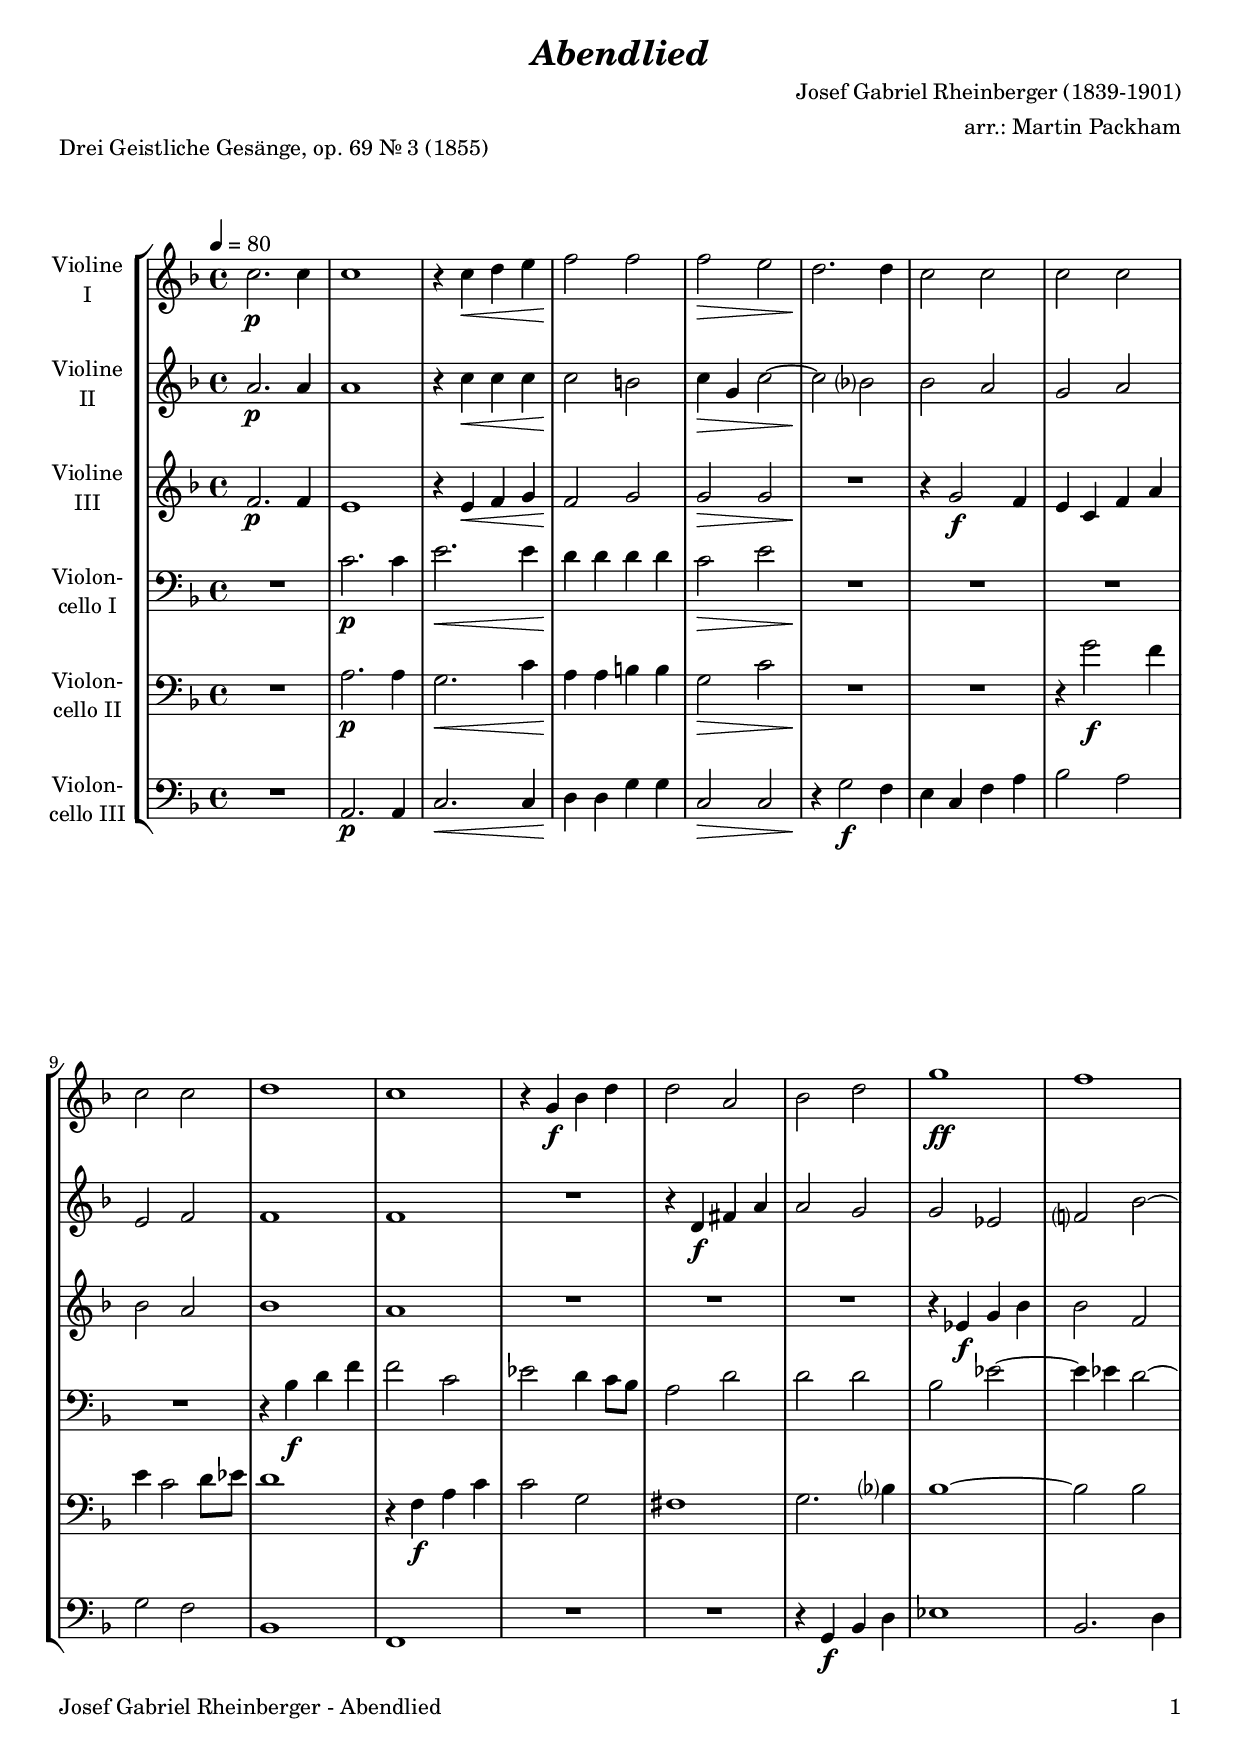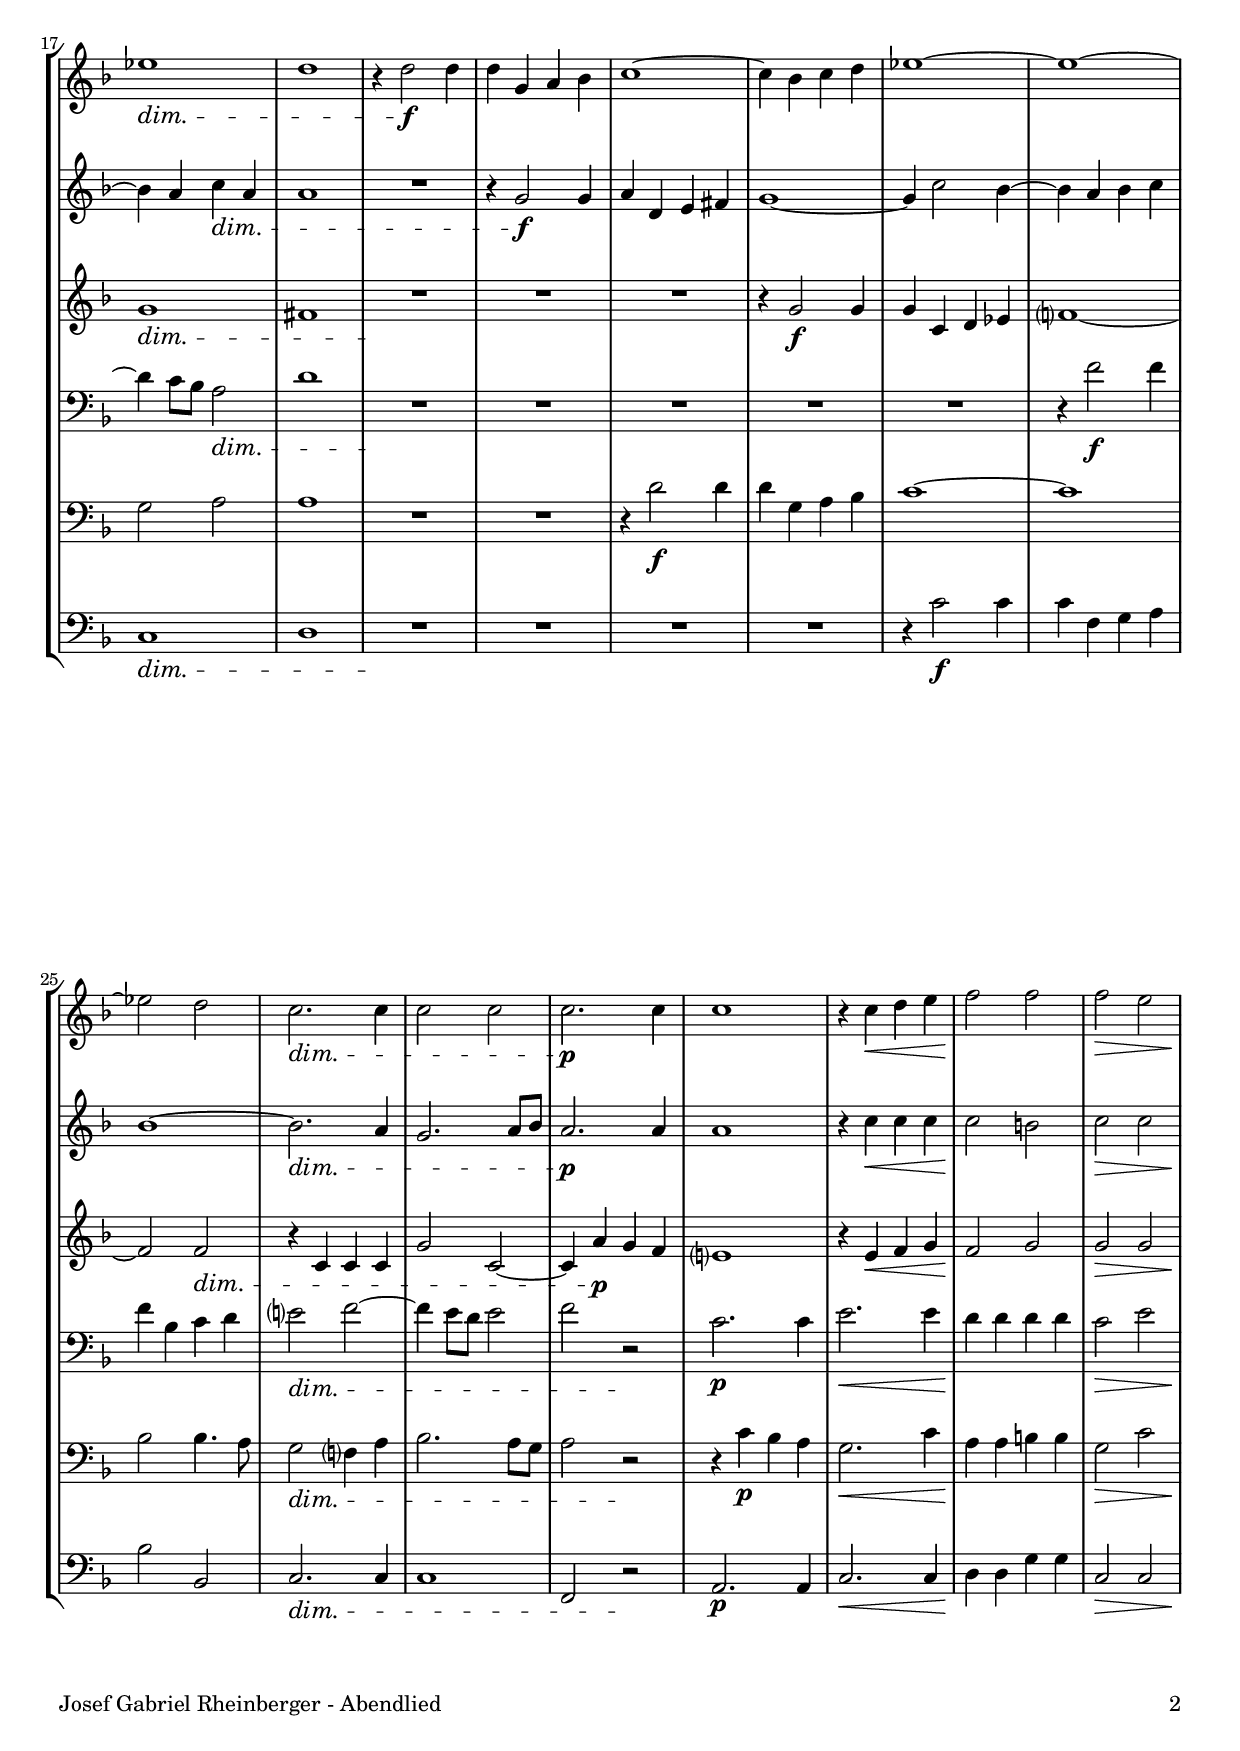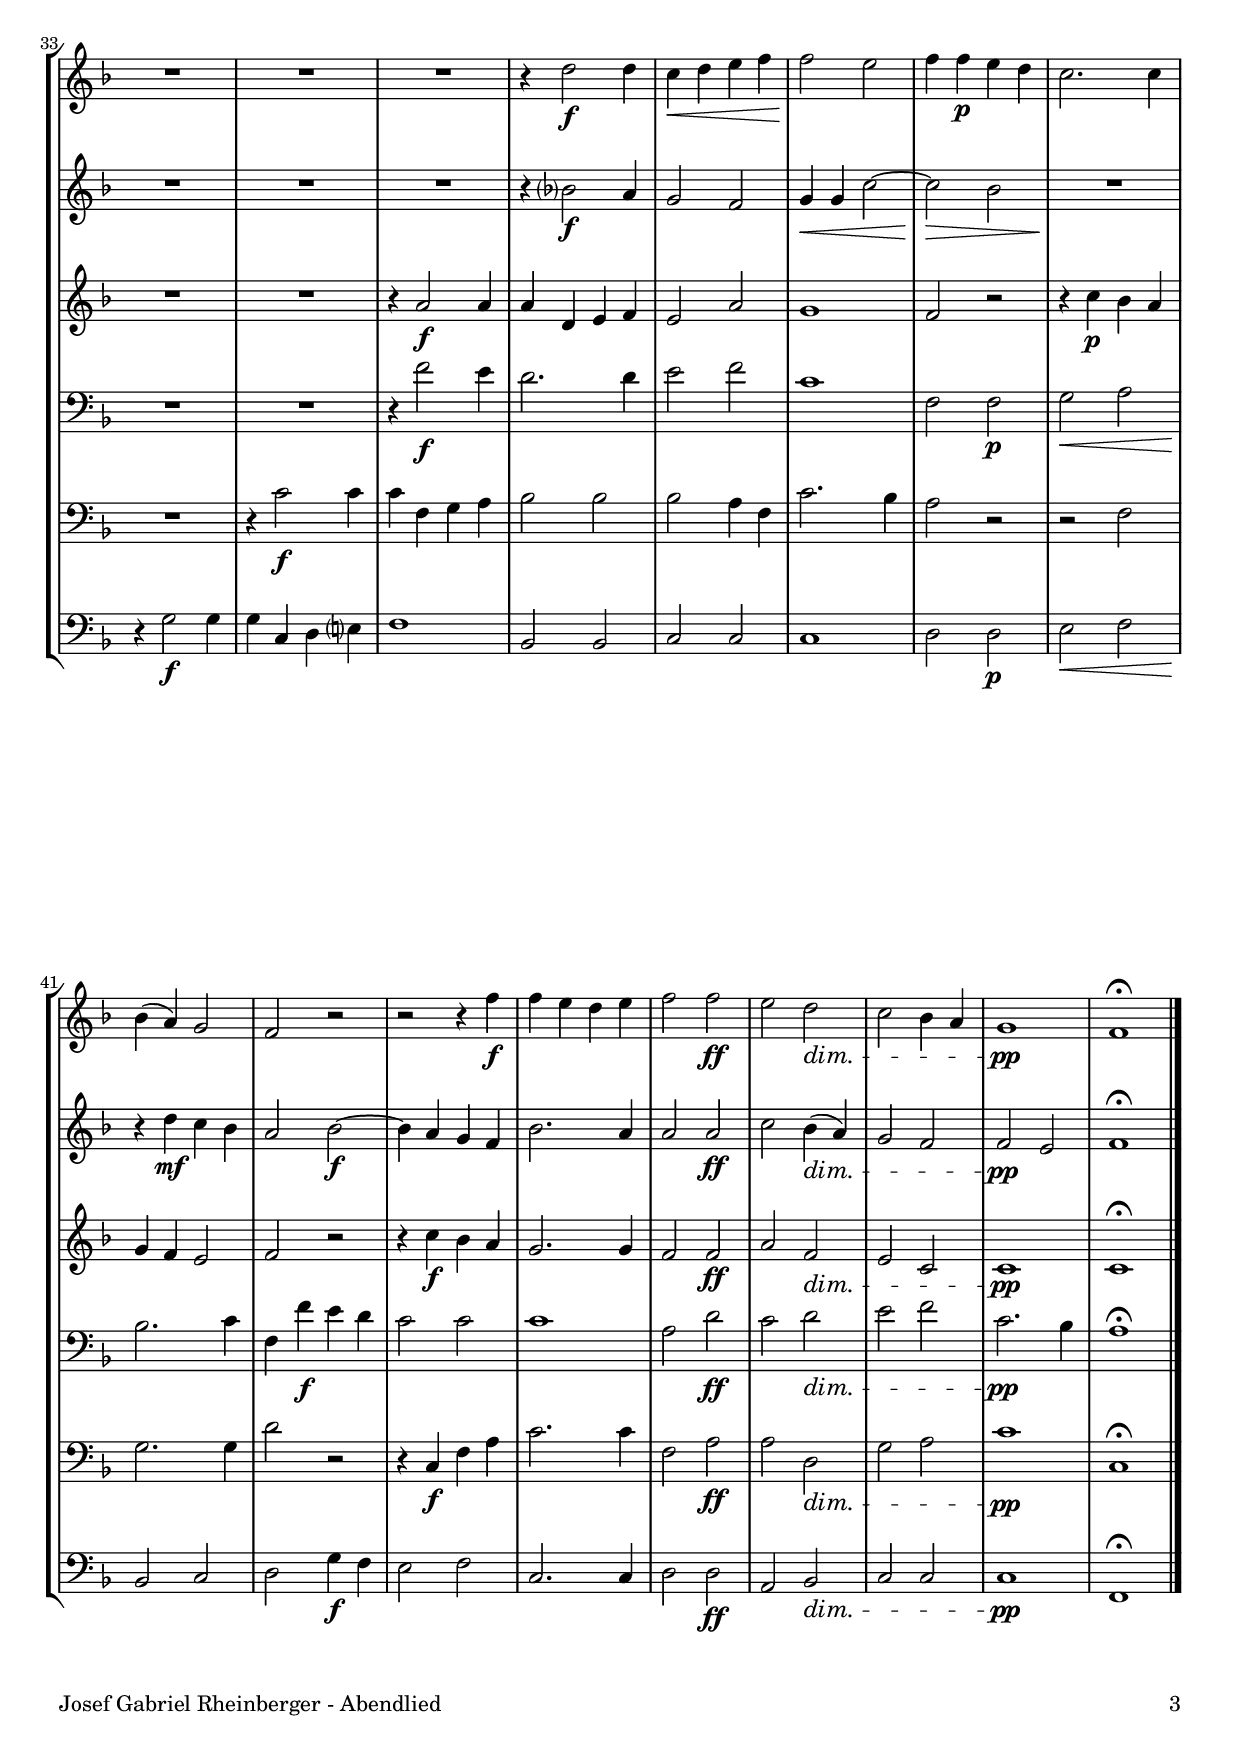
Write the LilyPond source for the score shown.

\version "2.24.3"
\include "deutsch.ly"
  
#(set-global-staff-size 19)

\header {
  title     = \markup \bold \italic "Abendlied"
  composer  = "Josef Gabriel Rheinberger (1839-1901)"
  arranger  = "arr.: Martin Packham"
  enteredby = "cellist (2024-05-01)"
  piece     = "Drei Geistliche Gesänge, op. 69 Nr. 3 (1855)"
}

voiceconsts = {
  \key f \major
  \time 4/4
  \clef "treble"
%  \numericTimeSignature
  \compressEmptyMeasures
% Set default beaming for all staves
%  \set Timing.beamExceptions = #'()
%  \set Timing.baseMoment     = #(ly:make-moment 1 4)
%  \set Timing.beatStructure  = #'(1 1 1)
  \tempo 4=80
}

mivl = "violin"
miva = "viola"
mivc = "cello"

va = \relative c'' {
  \voiceconsts

  c2.\p c4
  c1
  r4 c\< d e
  f2\! f
  f\> e
  d2.\! d4

  c2 c
  c c
  c c
  d1
  c
  r4 g\f b d

  d2 a
  b d
  g1\ff
  f
  es\dim
  d

  r4 d2\f d4
  d g, a b
  c1~
  c4 b c d
  es1~
  es~

  es2 d
  c2.\dim c4
  c2 c
  c2.\p c4
  c1
  r4 c\< d e

  f2\! f
  f\> e
  R1*3\!
  r4 d2\f d4

  c\< d e f
  f2\! e
  f4 f\p e d
  c2. c4
  b( a) g2
  f r

  r r4 f'\f
  f e d e
  f2 f\ff
  e d\dim
  c b4 a
  g1\pp
  f\fermata \bar "|."
}

vb = \relative c'' {
  \voiceconsts

  a2.\p a4
  a1
  r4 c\< c c
  c2\! h
  c4\> g c2~
  c\! b?

  b a
  g a
  e f
  f1
  f
  R

  r4 d\f fis a
  a2 g
  g es
  f? b~
  b4 a c\dim a
  a1

  R
  r4 g2\f g4
  a d, e fis
  g1~
  g4 c2 b4~
  b a b c

  b1~
  b2.\dim a4
  g2. a8 b
  a2.\p a4
  a1
  r4 c\< c c

  c2\! h
  c\> c
  R1*3\!
  r4 b?2\f a4

  g2 f
  g4\< g c2~
  c\!\> b
  R1\!
  r4 d\mf c b
  a2 b~\f

  b4 a g f
  b2. a4
  a2 a\ff
  c b4(\dim a)
  g2 f
  f\pp e
  f1\fermata \bar "|."
}

vc = \relative c' {
  \voiceconsts

  f2.\p f4
  e1
  r4 e\< f g
  f2\! g
  g\> g
  R1\!

  r4 g2\f f4
  e c f a
  b2 a
  b1
  a
  R1*3
  r4 es\f g b
  b2 f
  g1\dim
  fis

  R1*3\!
  r4 g2\f g4
  g c, d es
  f?1~

  f2 f\dim
  r4 c c c
  g'2 c,~
  c4 a'\p g f
  e?1
  r4 e\< f g

  f2\! g
  g\> g
  R1*2\!
  r4 a2\f a4
  a d, e f

  e2 a
  g1
  f2 r
  r4 c'\p b a
  g f e2
  f r

  r4 c'\f b a
  g2. g4
  f2 f\ff
  a f\dim
  e c
  c1\pp
  c\fermata \bar "|."
}

vd = \relative c' {
  \voiceconsts
  \clef "bass"

  R1
  c2.\p c4
  e2.\< e4
  d\! d d d
  c2\> e
  R1*4\!
  r4 b\f d f
  f2 c
  es d4 c8 b

  a2 d
  d d
  b es~
  es4 es d2~
  d4 c8 b a2\dim
  d1
  R1*5\!
  r4 f2\f f4

  f b, c d
  e?2\dim f~
  f4 e8 d e2
  f r\!
  c2.\p c4
  e2.\< e4

  d\! d d d
  c2\> e
  R1*2\!
  r4 f2\f e4
  d2. d4

  e2 f
  c1
  f,2 f\p
  g\< a
  b2.\! c4
  f, f'\f e d

  c2 c
  c1
  a2 d\ff
  c d\dim
  e f
  c2.\pp b4
  a1\fermata \bar "|."
}

ve = \relative c' {
  \voiceconsts
  \clef "bass"

  R1
  a2.\p a4
  g2.\< c4
  a\! a h h
  g2\> c
  R1*2\!
  r4 g'2\f f4
  e c2 d8 es
  d1
  r4 f,\f a c
  c2 g

  fis1
  g2. b?4
  b1~
  b2 b
  g a
  a1

  R1*2
  r4 d2\f d4
  d g, a b
  c1~
  c

  b2 b4. a8
  g2\dim f?4 a
  b2. a8 g
  a2 r\!
  r4 c\p b a
  g2.\< c4

  a\! a h h
  g2\> c
  R1\!
  r4 c2\f c4
  c f, g a
  b2 b

  b a4 f
  c'2. b4
  a2 r
  r f
  g2. g4
  d'2 r

  r4 c,\f f a
  c2. c4
  f,2 a\ff
  a d,\dim
  g a
  c1\pp
  c,\fermata \bar "|."
}

vf = \relative c {
  \voiceconsts
  \clef "bass"

  R1
  a2.\p a4
  c2.\< c4
  d\! d g g
  c,2\> c
  r4\! g'2\f f4

  e c f a
  b2 a
  g f
  b,1
  f
  R1*2
  r4 g\f b d
  es1
  b2. d4
  c1\dim
  d

  R1*4\!
  r4 c'2\f c4
  c f, g a

  b2 b,
  c2.\dim c4
  c1
  f,2 r\!
  a2.\p a4
  c2.\< c4

  d\! d g g
  c,2\> c
  r4\! g'2\f g4
  g c, d e?
  f1
  b,2 b

  c c
  c1
  d2 d\p
  e\< f
  b,\! c
  d g4\f f

  e2 f
  c2. c4
  d2 d\ff
  a b\dim
  c c
  c1\pp
  f,\fermata \bar "|."
}


music = \new StaffGroup <<
      \new Staff {
	\set Staff.midiInstrument = \mivl
	\set Staff.instrumentName = \markup \center-column { "Violine" "I" }
	\transpose f f { \va }
      }

      \new Staff {
	\set Staff.midiInstrument = \mivl
	\set Staff.instrumentName = \markup \center-column { "Violine" "II" }
	\transpose f f { \vb }
      }

      \new Staff {
	\set Staff.midiInstrument = \mivl
	\set Staff.instrumentName = \markup \center-column { "Violine" "III" }
	\transpose f f { \vc }
      }

      \new Staff {
	\set Staff.midiInstrument = \mivc
	\set Staff.instrumentName = \markup \center-column { "Violon-" "cello I" }
	\transpose f f { \vd }
      }

      \new Staff {
	\set Staff.midiInstrument = \mivc
	\set Staff.instrumentName = \markup \center-column { "Violon-" "cello II" }
	\transpose f f { \ve }
      }

      \new Staff {
	\set Staff.midiInstrument = \mivc
	\set Staff.instrumentName = \markup \center-column { "Violon-" "cello III" }
	\transpose f f { \vf }
      }
>>

\book {
  \paper {
    print-page-number = ##t
    print-first-page-number = ##t
    ragged-last-bottom = ##f
    oddHeaderMarkup = \markup \null
    evenHeaderMarkup = \markup \null
    oddFooterMarkup = \markup {
      \fill-line {
        \if \should-print-page-number
        "Josef Gabriel Rheinberger - Abendlied" \fromproperty #'page:page-number-string
      }
    }
    evenFooterMarkup = \oddFooterMarkup
  } \score {
    \music
    \layout {}
  }

  \score {
    \unfoldRepeats \music

    \midi {
      \context {
        \Score
      }
    }
  }
}
